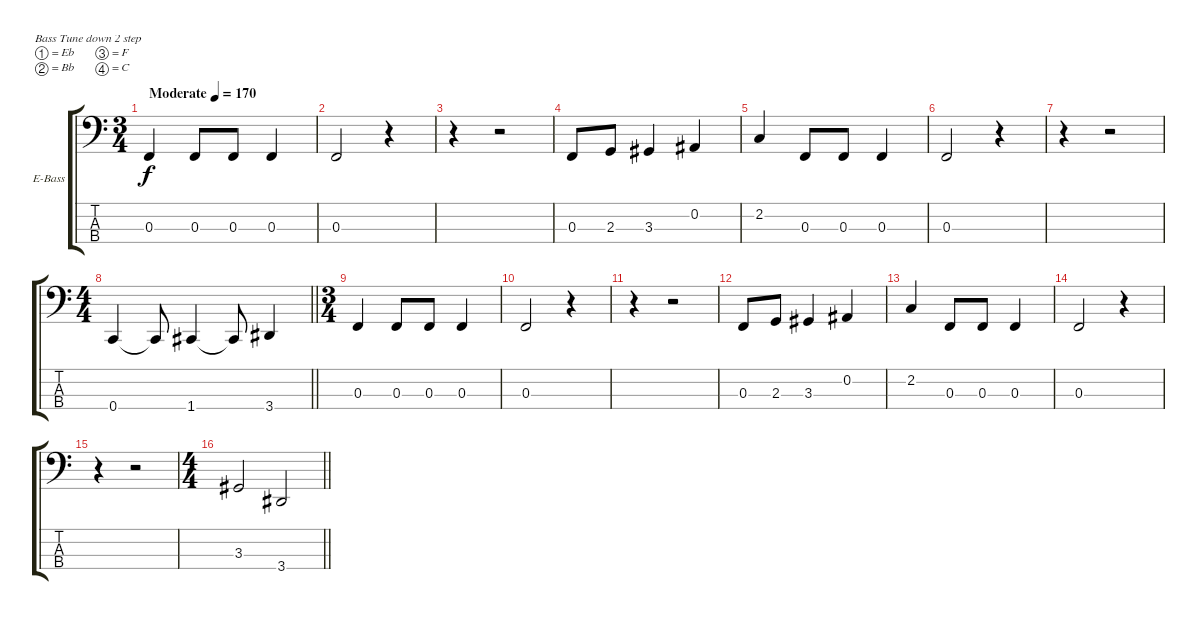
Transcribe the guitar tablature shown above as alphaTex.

\bracketExtendMode groupsimilarinstruments
\firstSystemTrackNameOrientation horizontal
\otherSystemsTrackNameOrientation horizontal
\track ("Bass" "E-Bass") {instrument electricbasspick}
\staff {score tabs}
\tuning (Eb2 Bb1 F1 C1)
\ts (3 4)
\beaming (8 2 2 2)
\tempo (170 "Moderate")
\clef f4
\ks c
0.3.4{dy f instrument electricbasspick} 0.3.8 0.3.8 0.3.4 |
0.3.2 r.4 |
r.4 r.2 |
0.3.8 2.3.8 3.3.4 0.2.4 |
\beaming (8 2 2 2 2)
2.2.4 0.3.8 0.3.8 0.3.4 |
0.3.2 r.4 |
r.4 r.2 |
\ts (4 4)
\beaming (8 2 2 2 2)
\barLineRight lightlight
0.4.4 0.4{t}.8 1.4.4 1.4{t}.8 3.4.4 |
\ts (3 4)
\beaming (8 2 2 2 2)
0.3.4 0.3.8 0.3.8 0.3.4 |
0.3.2 r.4 |
r.4 r.2 |
0.3.8 2.3.8 3.3.4 0.2.4 |
2.2.4 0.3.8 0.3.8 0.3.4 |
0.3.2 r.4 |
r.4 r.2 |
\ts (4 4)
\beaming (8 2 2 2 2)
\barLineRight lightlight
3.3.2 3.4.2
